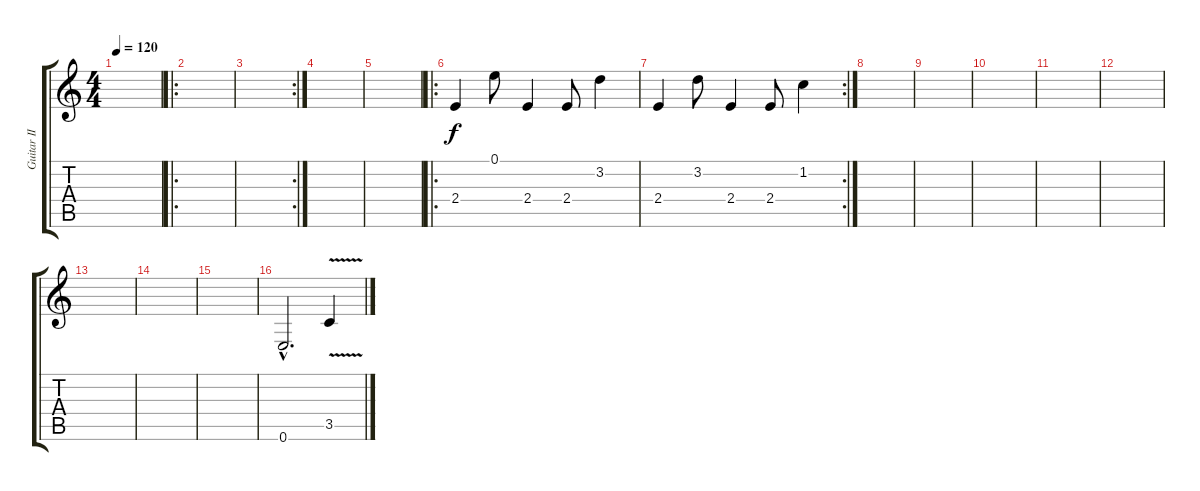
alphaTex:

\track ("Guitar II" "Guitar II") {instrument overdrivenguitar}
\staff {score tabs}
\tuning (E4 B3 G3 D3 A2 E2) {hide}
\ts (4 4)
\tempo 120
\clef g2
\ks c
|
\ro
|
\rc 2
|
|
|
\ro
2.4.4 0.1.8 2.4.4 2.4.8 3.2.4 |
\rc 2
2.4.4 3.2.8 2.4.4 2.4.8 1.2.4 |
|
|
|
|
|
|
|
|
0.6{hac}.2{d} 3.5{v}.4
